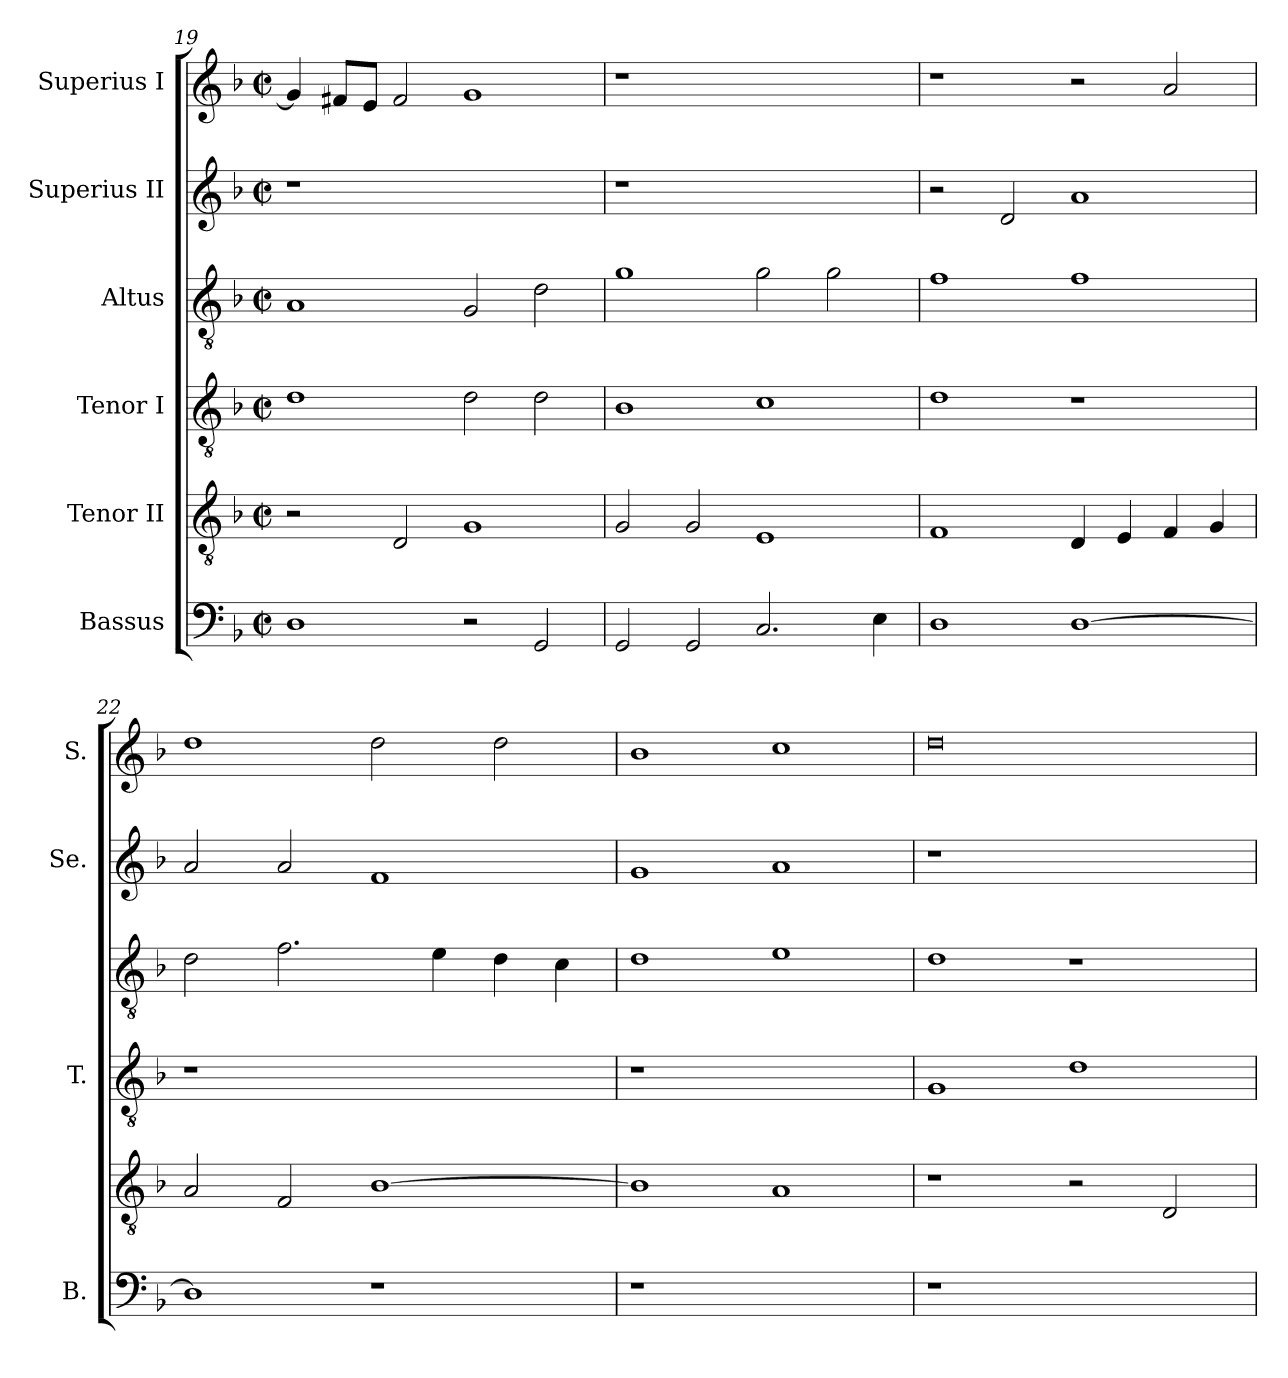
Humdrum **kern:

**kern	**kern	**kern	**kern	**kern	**kern
*part6	*part5	*part4	*part3	*part2	*part1
*staff6	*staff5	*staff4	*staff3	*staff2	*staff1
*I"Bassus	*I"Tenor II	*I"Tenor I	*I"Altus	*I"Superius II	*I"Superius I
*I'B.	*	*I'T.	*	*I'Se.	*I'S.
*clefF4	*clefGv2	*clefGv2	*clefGv2	*clefG2	*clefG2
*	*ITrd7c12	*ITrd7c12	*ITrd7c12	*	*
*k[b-]	*k[b-]	*k[b-]	*k[b-]	*k[b-]	*k[b-]
*F:	*F:	*F:	*F:	*F:	*F:
*M2/2	*M2/2	*M2/2	*M2/2	*M2/2	*M2/2
*met(c|)	*met(c|)	*met(c|)	*met(c|)	*met(c|)	*met(c|)
=19	=19	=19	=19	=19	=19
!	!	!	!	!LO:N:vis=1	!
1Di	2r	1Di	1AAi	1r	4gi/]
.	.	.	.	.	8f#Xi/L
.	.	.	.	.	8ei/J
.	2DDi/	.	.	.	2f#i/
2r	1GGi	2Di\	2GGi/	1ryy	1gi
2GGi/	.	2Di\	2Di\	.	.
!!LO:PB:g=z
=20	=20	=20	=20	=20	=20
!	!	!	!	!LO:N:vis=1	!LO:N:vis=1
2GGi/	2GGi/	1BB-i	1Gi	1r	1r
2GGi/	2GGi/	.	.	.	.
2.Ci/	1EEi	1Ci	2Gi\	1ryy	1ryy
.	.	.	2Gi\	.	.
4Ei\	.	.	.	.	.
=21	=21	=21	=21	=21	=21
1Di	1FFi	1Di	1Fi	2r	1r
.	.	.	.	2di/	.
[>1Di	4DDi/	1r	1Fi	1ai	2r
.	4EEi/	.	.	.	.
.	4FFi/	.	.	.	2ai/
.	4GGi/	.	.	.	.
=22	=22	=22	=22	=22	=22
!	!	!LO:N:vis=1	!	!	!
1Di]	2AAi/	1r	2Di\	2ai/	1ddi
.	2FFi/	.	2.Fi\	2ai/	.
1r	[>1BB-i	1ryy	.	1fi	2ddi\
.	.	.	4Ei\	.	.
.	.	.	4Di\	.	2ddi\
.	.	.	4Ci\	.	.
=23	=23	=23	=23	=23	=23
!LO:N:vis=1	!	!LO:N:vis=1	!	!	!
1r	1BB-i]	1r	1Di	1gi	1b-i
1ryy	1AAi	1ryy	1Ei	1ai	1cci
=24	=24	=24	=24	=24	=24
!LO:N:vis=1	!	!	!	!LO:N:vis=1	!
1r	1r	1GGi	1Di	1r	0ddi
1ryy	2r	1Di	1r	1ryy	.
.	2DDi/	.	.	.	.
=	=	=	=	=	=
*-	*-	*-	*-	*-	*-
